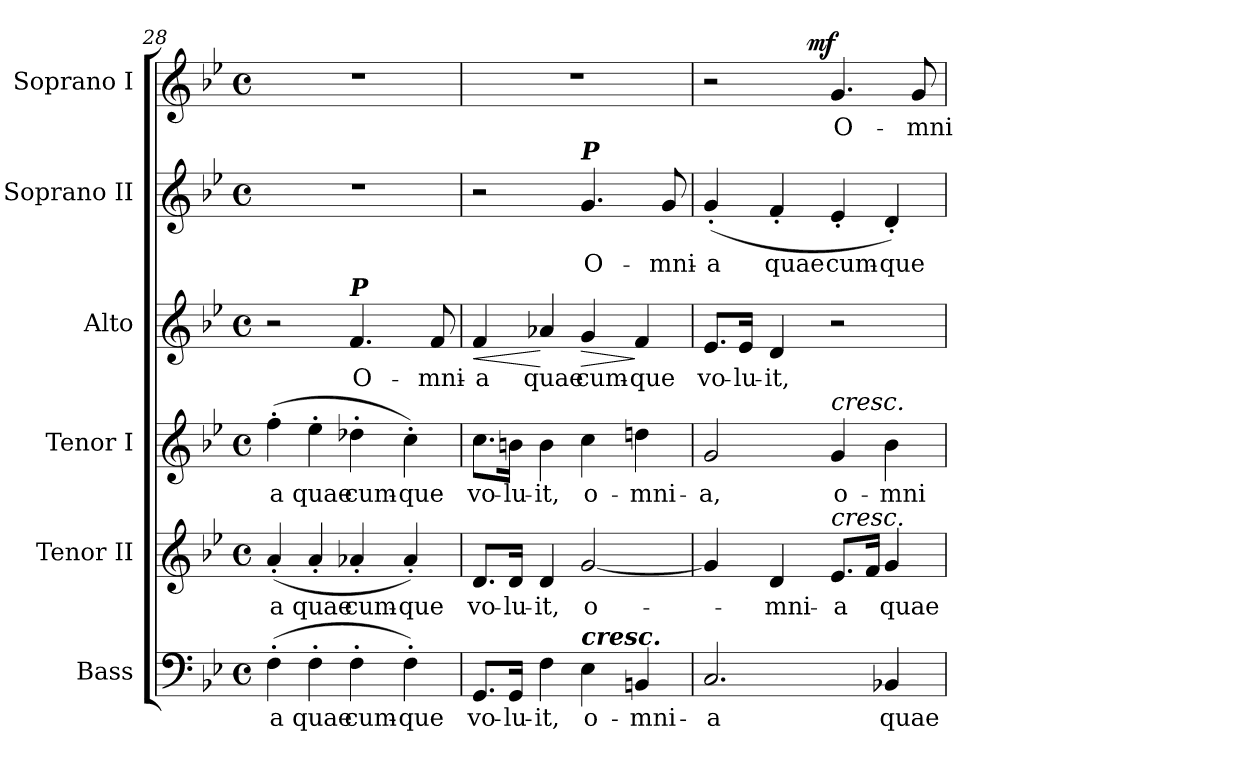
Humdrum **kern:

**kern	**text	**kern	**text	**kern	**text	**kern	**text	**dynam	**kern	**text	**kern	**text	**dynam
*part6	*part6	*part5	*part5	*part4	*part4	*part3	*part3	*part3	*part2	*part2	*part1	*part1	*part1
*staff6	*staff6	*staff5	*staff5	*staff4	*staff4	*staff3	*staff3	*staff3	*staff2	*staff2	*staff1	*staff1	*staff1
*I"Bass	*	*I"Tenor II	*	*I"Tenor I	*	*I"Alto	*	*	*I"Soprano II	*	*I"Soprano I	*	*
*I'B.	*	*I'T. II	*	*I'T. I	*	*I'A.	*	*	*I'S. II	*	*I'S. I	*	*
*clefF4	*	*clefG2	*	*clefG2	*	*clefG2	*	*	*clefG2	*	*clefG2	*	*
*	*	*ITrd7c12	*	*ITrd7c12	*	*	*	*	*	*	*	*	*
*k[b-e-]	*	*k[b-e-]	*	*k[b-e-]	*	*k[b-e-]	*	*	*k[b-e-]	*	*k[b-e-]	*	*
*B-:	*	*B-:	*	*B-:	*	*B-:	*	*	*B-:	*	*B-:	*	*
*M4/4	*	*M4/4	*	*M4/4	*	*M4/4	*	*	*M4/4	*	*M4/4	*	*
*met(c)	*	*met(c)	*	*met(c)	*	*met(c)	*	*	*met(c)	*	*met(c)	*	*
=28	=28	=28	=28	=28	=28	=28	=28	=28	=28	=28	=28	=28	=28
!	!LO:LY:b:color=#000000	!	!	!	!	!	!	!	!	!	!	!	!
!	!	!	!LO:LY:b:color=#000000	!	!	!	!	!	!	!	!	!	!
!	!	!	!	!	!LO:LY:b:color=#000000	!	!	!	!	!	!	!	!
(4F'i\	-a	(4A'i/	-a	(4f'i\	-a	2r	.	.	1r	.	1r	.	.
!	!LO:LY:b:color=#000000	!	!	!	!	!	!	!	!	!	!	!	!
!	!	!	!LO:LY:b:color=#000000	!	!	!	!	!	!	!	!	!	!
!	!	!	!	!	!LO:LY:b:color=#000000	!	!	!	!	!	!	!	!
4F'i\	quae	4A'i/	quae	4e-'i\	quae	.	.	.	.	.	.	.	.
!	!LO:LY:b:color=#000000	!	!	!	!	!	!	!	!	!	!	!	!
!	!	!	!LO:LY:b:color=#000000	!	!	!	!	!	!	!	!	!	!
!	!	!	!	!	!LO:LY:b:color=#000000	!	!	!	!	!	!	!	!
!	!	!	!	!	!	!LO:TX:a:Bi:t=P	!	!	!	!	!	!	!
!	!	!	!	!	!	!	!LO:LY:b:color=#000000	!	!	!	!	!	!
4F'i\	cum-	4A-X'i/	cum-	4d-X'i\	cum-	4.fi/	O-	.	.	.	.	.	.
!	!LO:LY:b:color=#000000	!	!	!	!	!	!	!	!	!	!	!	!
!	!	!	!LO:LY:b:color=#000000	!	!	!	!	!	!	!	!	!	!
!	!	!	!	!	!LO:LY:b:color=#000000	!	!	!	!	!	!	!	!
4F'i\)	-que	4A-'i/)	-que	4c'i\)	-que	.	.	.	.	.	.	.	.
!	!	!	!	!	!	!	!LO:LY:b:color=#000000	!	!	!	!	!	!
.	.	.	.	.	.	8fi/	-mni-	.	.	.	.	.	.
=29	=29	=29	=29	=29	=29	=29	=29	=29	=29	=29	=29	=29	=29
!	!LO:LY:b:color=#000000	!	!	!	!	!	!	!	!	!	!	!	!
!	!	!	!LO:LY:b:color=#000000	!	!	!	!	!	!	!	!	!	!
!	!	!	!	!	!LO:LY:b:color=#000000	!	!	!	!	!	!	!	!
!	!	!	!	!	!	!	!LO:LY:b:color=#000000	!LO:HP:b	!	!	!	!	!
8.GGi/L	vo-	8.Di/L	vo-	8.ci\L	vo-	4fi/	-a	<	2r	.	1r	.	.
!	!LO:LY:b:color=#000000	!	!	!	!	!	!	!	!	!	!	!	!
!	!	!	!LO:LY:b:color=#000000	!	!	!	!	!	!	!	!	!	!
!	!	!	!	!	!LO:LY:b:color=#000000	!	!	!	!	!	!	!	!
16GGi/Jk	-lu-	16Di/Jk	-lu-	16Bni\Jk	-lu-	.	.	.	.	.	.	.	.
!	!LO:LY:b:color=#000000	!	!	!	!	!	!	!	!	!	!	!	!
!	!	!	!LO:LY:b:color=#000000	!	!	!	!	!	!	!	!	!	!
!	!	!	!	!	!LO:LY:b:color=#000000	!	!	!	!	!	!	!	!
!	!	!	!	!	!	!	!LO:LY:b:color=#000000	!	!	!	!	!	!
4Fi\	-it,	4Di/	-it,	4Bi\	-it,	4a-Xi/	quae	[	.	.	.	.	.
!	!LO:LY:b:color=#000000	!	!	!	!	!	!	!	!	!	!	!	!
!	!	!	!LO:LY:b:color=#000000	!	!	!	!	!	!	!	!	!	!
!	!	!	!	!	!LO:LY:b:color=#000000	!	!	!	!	!	!	!	!
!	!	!	!	!	!	!	!LO:LY:b:color=#000000	!LO:HP:b	!	!	!	!	!
!	!	!	!	!	!	!	!	!	!LO:TX:a:Bi:t=P	!	!	!	!
!LO:TX:a:Bi:t=cresc.	!	!	!	!	!	!	!	!	!	!	!	!	!
!	!	!	!	!	!	!	!	!	!	!LO:LY:b:color=#000000	!	!	!
4E-i\	o-	[<2Gi/	o-	4ci\	o-	4gi/	cum-	>	4.gi/	O-	.	.	.
!	!LO:LY:b:color=#000000	!	!	!	!	!	!	!	!	!	!	!	!
!	!	!	!	!	!LO:LY:b:color=#000000	!	!	!	!	!	!	!	!
!	!	!	!	!	!	!	!LO:LY:b:color=#000000	!	!	!	!	!	!
4BBni/	-mni-	.	.	4dni\	-mni-	4fi/	-que	]	.	.	.	.	.
!	!	!	!	!	!	!	!	!	!	!LO:LY:b:color=#000000	!	!	!
.	.	.	.	.	.	.	.	.	8gi/	-mni-	.	.	.
=30	=30	=30	=30	=30	=30	=30	=30	=30	=30	=30	=30	=30	=30
!	!LO:LY:b:color=#000000	!	!	!	!	!	!	!	!	!	!	!	!
!	!	!	!	!	!LO:LY:b:color=#000000	!	!	!	!	!	!	!	!
!	!	!	!	!	!	!	!LO:LY:b:color=#000000	!	!	!	!	!	!
!	!	!	!	!	!	!	!	!	!	!LO:LY:b:color=#000000	!	!	!
*	*	*	*	*	*	*	*	*	*	*	*^	*	*
2.Ci/	-a	4Gi/]	.	2Gi/	-a,	8.e-i/L	vo-	.	(4g'i/	-a	2r	4ryy	.	.
!	!	!	!	!	!	!	!LO:LY:b:color=#000000	!	!	!	!	!	!	!
.	.	.	.	.	.	16e-i/Jk	-lu-	.	.	.	.	.	.	.
!	!	!	!LO:LY:b:color=#000000	!	!	!	!	!	!	!	!	!	!	!
!	!	!	!	!	!	!	!LO:LY:b:color=#000000	!	!	!	!	!	!	!
!	!	!	!	!	!	!	!	!	!	!LO:LY:b:color=#000000	!	!	!	!
.	.	4Di/	-mni-	.	.	4di/	-it,	.	4f'i/	quae	.	8ryy	.	.
.	.	.	.	.	.	.	.	.	.	.	.	32ryy	.	.
.	.	.	.	.	.	.	.	.	.	.	.	2ryy	.	mf
!	!	!	!LO:LY:b:color=#000000	!	!	!	!	!	!	!	!	!	!	!
!	!	!	!	!	!LO:LY:b:color=#000000	!	!	!	!	!	!	!	!	!
!	!	!	!	!	!	!	!	!	!	!LO:LY:b:color=#000000	!	!	!	!
!	!	!	!	!LO:TX:a:i:t=cresc.	!	!	!	!	!	!	!	!	!	!
!	!	!LO:TX:a:i:t=cresc.	!	!	!	!	!	!	!	!	!	!	!	!
!	!	!	!	!	!	!	!	!	!	!	!	!	!LO:LY:b:color=#000000	!
.	.	8.E-i/L	-a	4Gi/	o-	2r	.	.	4e-'i/	cum-	4.gi/	.	O-	.
.	.	16Fi/Jk	.	.	.	.	.	.	.	.	.	.	.	.
!	!LO:LY:b:color=#000000	!	!	!	!	!	!	!	!	!	!	!	!	!
!	!	!	!LO:LY:b:color=#000000	!	!	!	!	!	!	!	!	!	!	!
!	!	!	!	!	!LO:LY:b:color=#000000	!	!	!	!	!	!	!	!	!
!	!	!	!	!	!	!	!	!	!	!LO:LY:b:color=#000000	!	!	!	!
4BB-Xi/	quae	4Gi/	quae	4B-i\	-mni-	.	.	.	4d'i/)	-que	.	.	.	.
!	!	!	!	!	!	!	!	!	!	!	!	!	!LO:LY:b:color=#000000	!
.	.	.	.	.	.	.	.	.	.	.	8gi/	.	-mni-	.
.	.	.	.	.	.	.	.	.	.	.	.	16.ryy	.	.
*	*	*	*	*	*	*	*	*	*	*	*v	*v	*	*
=	=	=	=	=	=	=	=	=	=	=	=	=	=
*-	*-	*-	*-	*-	*-	*-	*-	*-	*-	*-	*-	*-	*-
